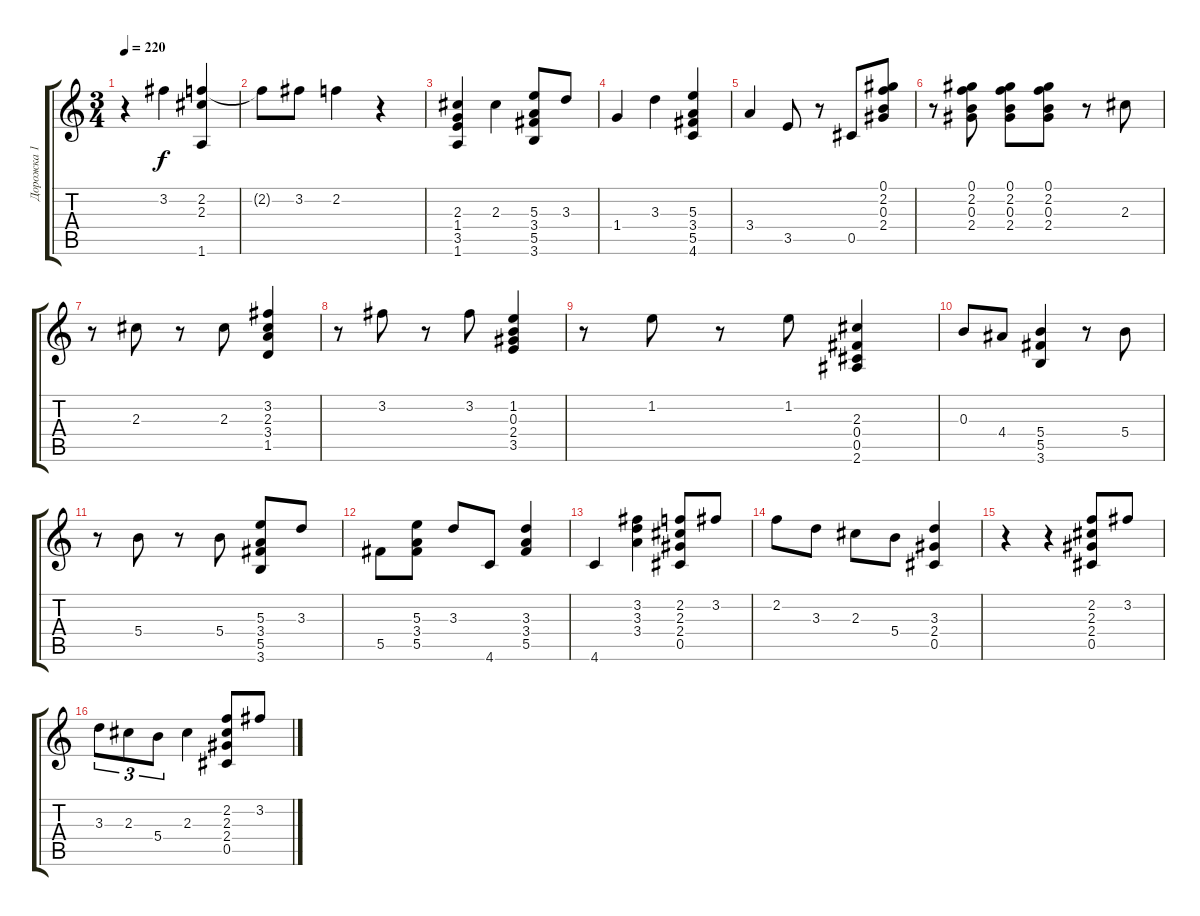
\track ("Дорожка 1" "Дорожка 1") {instrument acousticguitarnylon}
\staff {score tabs}
\tuning (Ab4 Eb4 B3 Gb3 Db3 Ab2) {hide}
\ts (3 4)
\tempo 220
\clef g2
\ks c
r.4{dy f} 3.2.4 (2.2 2.3 1.6).4 |
2.2{t}.8 3.2.8 2.2.4 r.4 |
(2.3 1.4 3.5 1.6).4 2.3.4 (5.3 3.4 5.5 3.6).8 3.3.8 |
1.4.4 3.3.4 (5.3 3.4 5.5 4.6).4 |
3.4.4 3.5.8 r.8 0.5.8 (0.1 2.2 0.3 2.4).8 |
r.8 (0.1 2.2 0.3 2.4).8 (0.1 2.2 0.3 2.4).8 (0.1 2.2 0.3 2.4).8 r.8 2.3.8 |
r.8 2.3.8 r.8 2.3.8 (3.2 2.3 3.4 1.5).4 |
r.8 3.2.8 r.8 3.2.8 (1.2 0.3 2.4 3.5).4 |
r.8 1.2.8 r.8 1.2.8 (2.3 0.4 0.5 2.6).4 |
0.3.8 4.4.8 (5.4 5.5 3.6).4 r.8 5.4.8 |
r.8 5.4.8 r.8 5.4.8 (5.3 3.4 5.5 3.6).8 3.3.8 |
5.5.8 (5.3 3.4 5.5).8 3.3.8 4.6.8 (3.3 3.4 5.5).4 |
4.6.4 (3.2 3.3 3.4).4 (2.2 2.3 2.4 0.5).8 3.2.8 |
2.2.8 3.3.8 2.3.8 5.4.8 (3.3 2.4 0.5).4 |
r.4 r.4 (2.2 2.3 2.4 0.5).8 3.2.8 |
3.3.8{tu (3 2)} 2.3.8{tu (3 2)} 5.4.8{tu (3 2)} 2.3.4 (2.2 2.3 2.4 0.5).8 3.2.8
